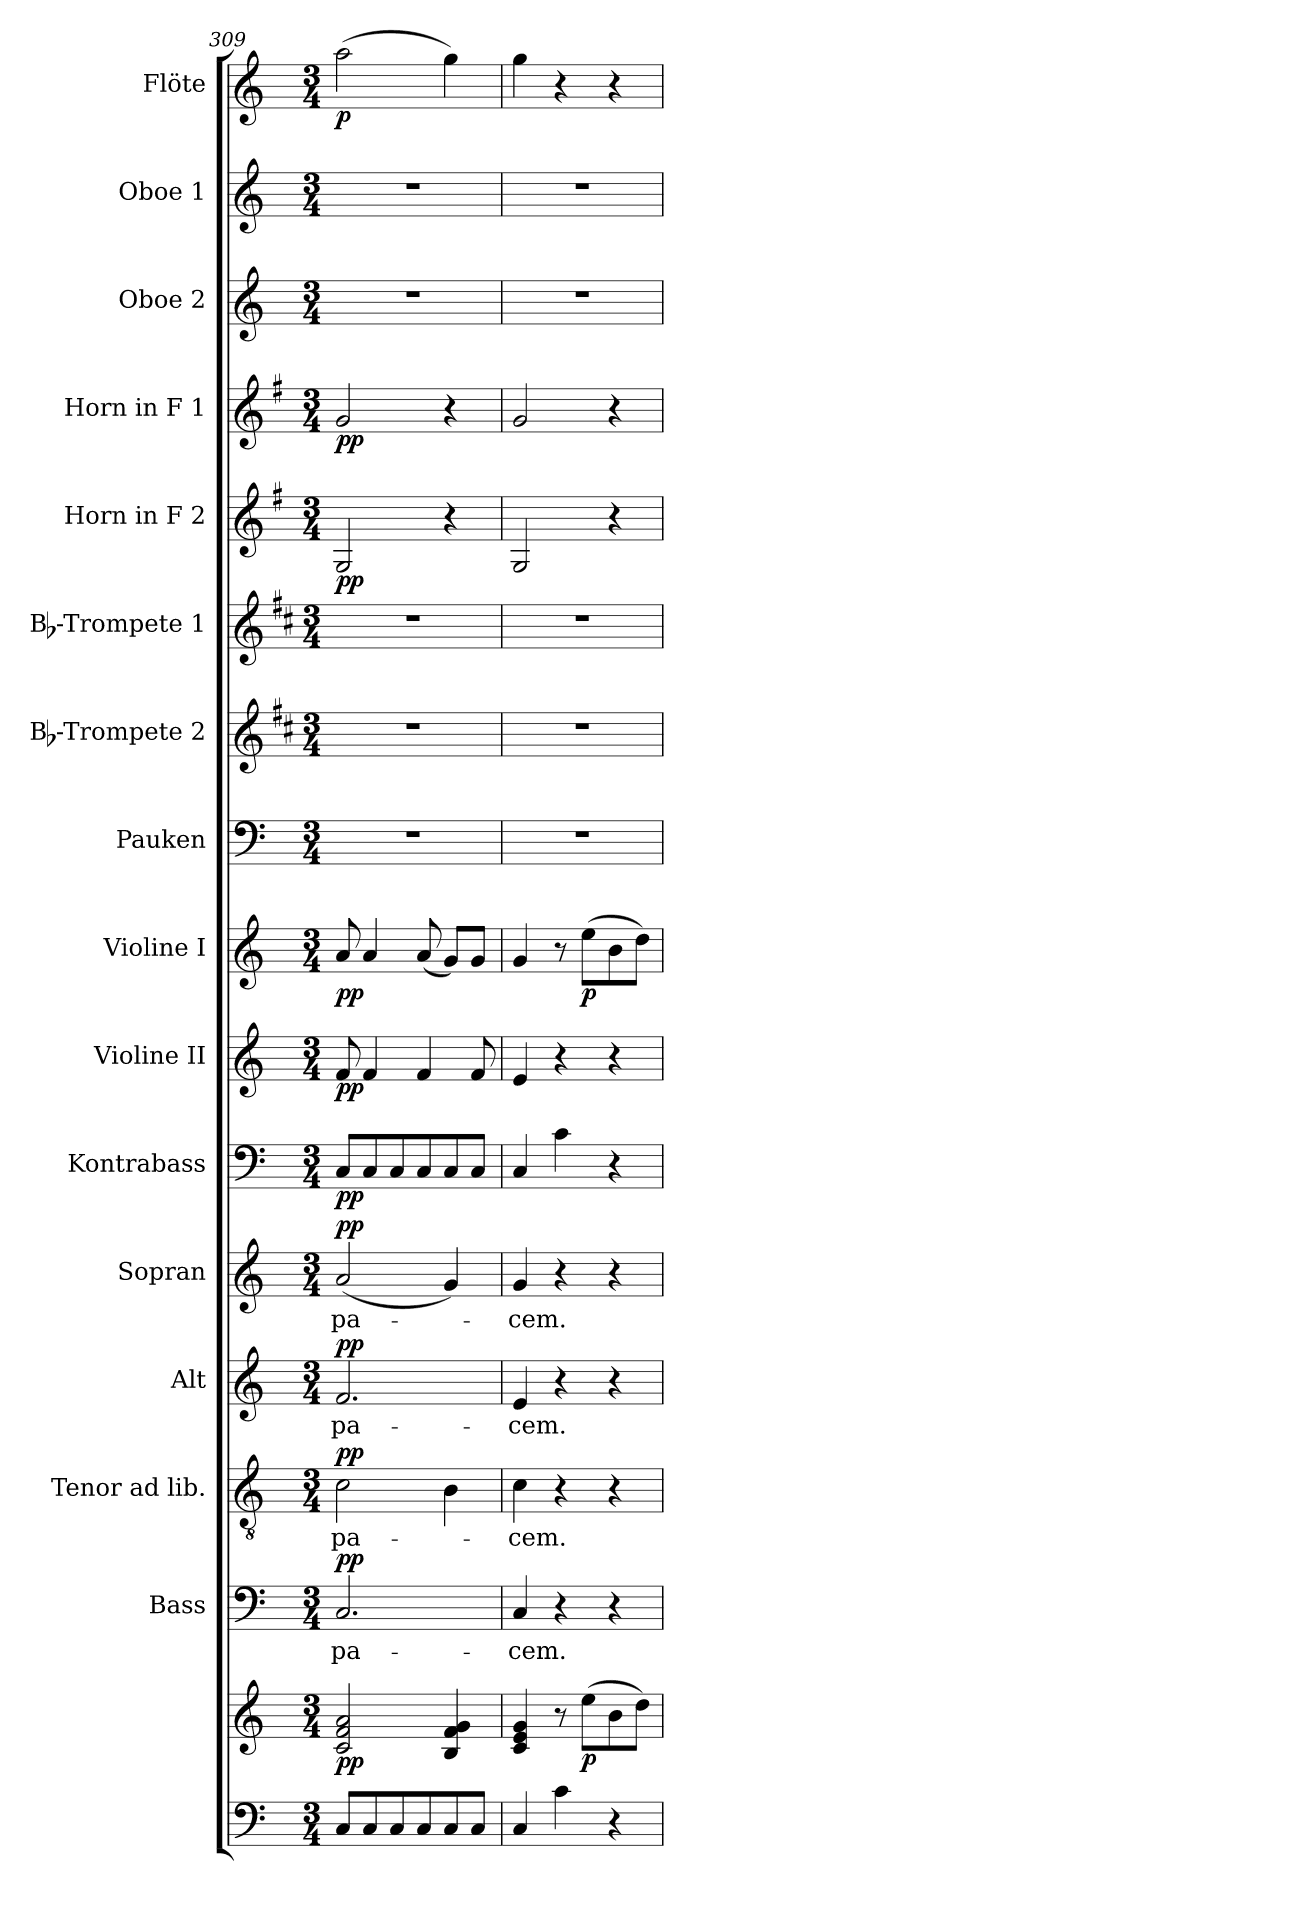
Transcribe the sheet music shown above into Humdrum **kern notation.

**kern	**kern	**dynam	**kern	**text	**dynam	**kern	**text	**dynam	**kern	**text	**dynam	**kern	**text	**dynam	**kern	**dynam	**kern	**dynam	**kern	**dynam	**kern	**kern	**kern	**kern	**dynam	**kern	**dynam	**kern	**kern	**kern	**dynam
*part16	*part16	*part16	*part15	*part15	*part15	*part14	*part14	*part14	*part13	*part13	*part13	*part12	*part12	*part12	*part11	*part11	*part10	*part10	*part9	*part9	*part8	*part7	*part6	*part5	*part5	*part4	*part4	*part3	*part2	*part1	*part1
*staff17	*staff16	*staff16/17	*staff15	*staff15	*staff15	*staff14	*staff14	*staff14	*staff13	*staff13	*staff13	*staff12	*staff12	*staff12	*staff11	*staff11	*staff10	*staff10	*staff9	*staff9	*staff8	*staff7	*staff6	*staff5	*staff5	*staff4	*staff4	*staff3	*staff2	*staff1	*staff1
*	*	*	*I"Bass	*	*	*I"Tenor ad lib.	*	*	*I"Alt	*	*	*I"Sopran	*	*	*I"Kontrabass	*	*I"Violine II	*	*I"Violine I	*	*I"Pauken	*I"Bb-Trompete 2	*I"Bb-Trompete 1	*I"Horn in F 2	*	*I"Horn in F 1	*	*I"Oboe 2	*I"Oboe 1	*I"Flöte	*
*	*	*	*I'B.	*	*	*I'T.	*	*	*I'A.	*	*	*I'S.	*	*	*I'Kb.	*	*I'Vl. II	*	*I'Vl. I	*	*I'Pk.	*I'Bb Trp. 2	*I'Bb Trp. 1	*	*	*	*	*I'Ob. 2	*I'Ob. 1	*I'Fl.	*
*clefF4	*clefG2	*	*clefF4	*	*	*clefGv2	*	*	*clefG2	*	*	*clefG2	*	*	*clefF4	*	*clefG2	*	*clefG2	*	*clefF4	*clefG2	*clefG2	*clefG2	*	*clefG2	*	*clefG2	*clefG2	*clefG2	*
*	*	*	*	*	*	*	*	*	*	*	*	*	*	*	*ITrd7c12	*	*	*	*	*	*	*ITrd1c2	*ITrd1c2	*ITrd4c7	*	*ITrd4c7	*	*	*	*	*
*k[]	*k[]	*	*k[]	*	*	*k[]	*	*	*k[]	*	*	*k[]	*	*	*k[]	*	*k[]	*	*k[]	*	*k[]	*k[]	*k[]	*k[]	*	*k[]	*	*k[]	*k[]	*k[]	*
*C:	*C:	*	*C:	*	*	*C:	*	*	*C:	*	*	*C:	*	*	*C:	*	*C:	*	*C:	*	*C:	*C:	*C:	*C:	*	*C:	*	*C:	*C:	*C:	*
*M3/4	*M3/4	*	*M3/4	*	*	*M3/4	*	*	*M3/4	*	*	*M3/4	*	*	*M3/4	*	*M3/4	*	*M3/4	*	*M3/4	*M3/4	*M3/4	*M3/4	*	*M3/4	*	*M3/4	*M3/4	*M3/4	*
=309	=309	=309	=309	=309	=309	=309	=309	=309	=309	=309	=309	=309	=309	=309	=309	=309	=309	=309	=309	=309	=309	=309	=309	=309	=309	=309	=309	=309	=309	=309	=309
!	!	!LO:DY:b	!	!LO:LY:b	!LO:DY:a	!	!LO:LY:b	!LO:DY:a	!	!LO:LY:b	!LO:DY:a	!	!LO:LY:b	!LO:DY:a	!	!LO:DY:b	!	!LO:DY:b	!	!LO:DY:b	!	!	!	!	!LO:DY:b	!	!LO:DY:b	!	!	!	!LO:DY:b
8C/L	2c/ 2f/ 2a/	pp	2.C/	pa-	pp	2c\	pa-	pp	2.f/	pa-	pp	(<2a/	pa-	pp	8CC/L	pp	8f/	pp	8a/	pp	2.r	2.r	2.r	2C/	pp	2c/	pp	2.r	2.r	(>2aa\	p
8C/	.	.	.	.	.	.	.	.	.	.	.	.	.	.	8CC/	.	4f/	.	4a/	.	.	.	.	.	.	.	.	.	.	.	.
8C/	.	.	.	.	.	.	.	.	.	.	.	.	.	.	8CC/	.	.	.	.	.	.	.	.	.	.	.	.	.	.	.	.
8C/	.	.	.	.	.	.	.	.	.	.	.	.	.	.	8CC/	.	4f/	.	(<8a/	.	.	.	.	.	.	.	.	.	.	.	.
8C/	4B/ 4f/ 4g/	.	.	.	.	4B\	.	.	.	.	.	4g/)	.	.	8CC/	.	.	.	8g/L)	.	.	.	.	4r	.	4r	.	.	.	4gg\)	.
8C/J	.	.	.	.	.	.	.	.	.	.	.	.	.	.	8CC/J	.	8f/	.	8g/J	.	.	.	.	.	.	.	.	.	.	.	.
=310	=310	=310	=310	=310	=310	=310	=310	=310	=310	=310	=310	=310	=310	=310	=310	=310	=310	=310	=310	=310	=310	=310	=310	=310	=310	=310	=310	=310	=310	=310	=310
!	!	!	!	!LO:LY:b	!	!	!LO:LY:b	!	!	!LO:LY:b	!	!	!LO:LY:b	!	!	!	!	!	!	!	!	!	!	!	!	!	!	!	!	!	!
4C/	4c/ 4e/ 4g/	.	4C/	-cem.	.	4c\	-cem.	.	4e/	-cem.	.	4g/	-cem.	.	4CC/	.	4e/	.	4g/	.	2.r	2.r	2.r	2C/	.	2c/	.	2.r	2.r	4gg\	.
4c\	8r	.	4r	.	.	4r	.	.	4r	.	.	4r	.	.	4C\	.	4r	.	8r	.	.	.	.	.	.	.	.	.	.	4r	.
!	!	!LO:DY:b	!	!	!	!	!	!	!	!	!	!	!	!	!	!	!	!	!	!LO:DY:b	!	!	!	!	!	!	!	!	!	!	!
.	(>8ee\L	p	.	.	.	.	.	.	.	.	.	.	.	.	.	.	.	.	(>8ee\L	p	.	.	.	.	.	.	.	.	.	.	.
4r	8b\	.	4r	.	.	4r	.	.	4r	.	.	4r	.	.	4r	.	4r	.	8b\	.	.	.	.	4r	.	4r	.	.	.	4r	.
.	8dd\J)	.	.	.	.	.	.	.	.	.	.	.	.	.	.	.	.	.	8dd\J)	.	.	.	.	.	.	.	.	.	.	.	.
=	=	=	=	=	=	=	=	=	=	=	=	=	=	=	=	=	=	=	=	=	=	=	=	=	=	=	=	=	=	=	=
*-	*-	*-	*-	*-	*-	*-	*-	*-	*-	*-	*-	*-	*-	*-	*-	*-	*-	*-	*-	*-	*-	*-	*-	*-	*-	*-	*-	*-	*-	*-	*-
